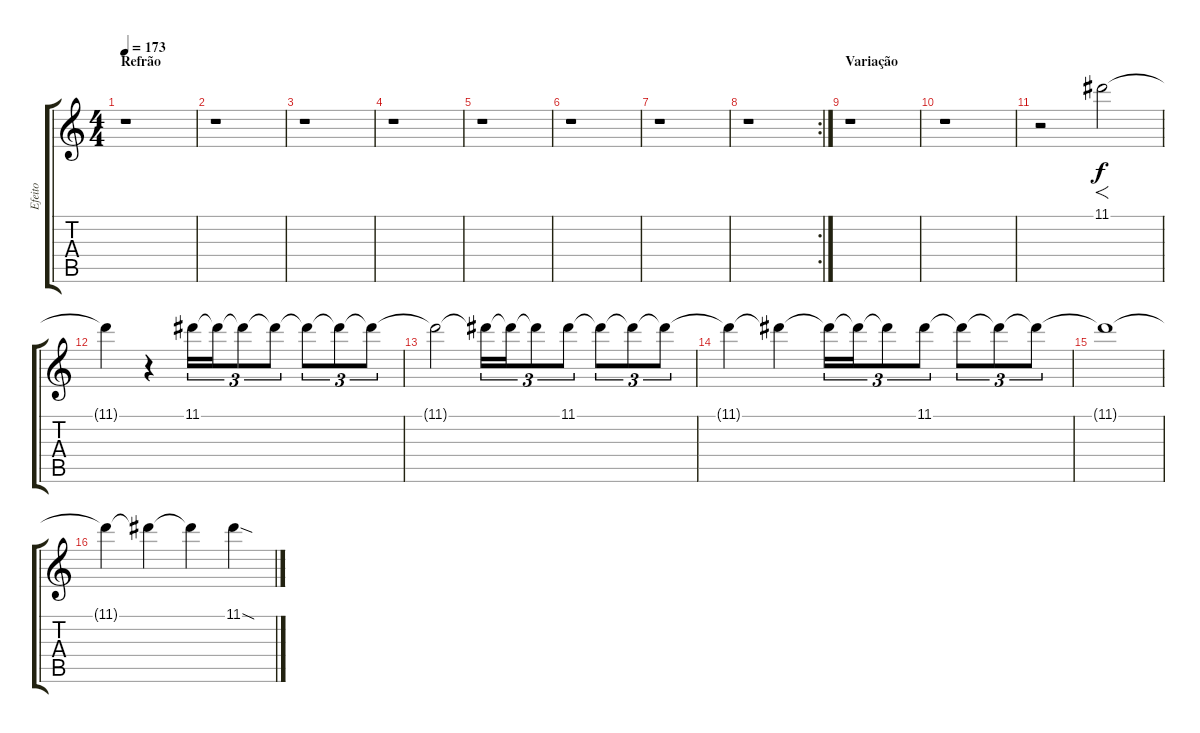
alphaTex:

\track ("Efeito" "Efeito") {instrument guitarharmonics}
\staff {score tabs}
\tuning (E4 B3 G3 D3 A2 E2) {hide}
\ts (4 4)
\section ("" "Refrão")
\tempo 173
\clef g2
\ks c
r.1{dy f} |
r.1 |
r.1 |
r.1 |
r.1 |
r.1 |
r.1 |
\rc 2
r.1 |
\section ("" "Variação")
r.1 |
r.1 |
r.2{volume 16} 11.1.2{f} |
11.1{t}.4 r.4 11.1.16{tu (3 2) volume 0 balance 13} 11.1{t}.16{tu (3 2) volume 16} 11.1{t}.8{tu (3 2) volume 16} 11.1{t}.8{tu (3 2) volume 0 balance 3} 11.1{t}.8{tu (3 2) volume 16} 11.1{t}.8{tu (3 2) volume 0 balance 13} 11.1{t}.8{tu (3 2) volume 8} |
11.1{t}.2{volume 16} 11.1{t}.16{tu (3 2)} 11.1{t}.16{tu (3 2)} 11.1{t}.8{tu (3 2)} 11.1.8{tu (3 2) volume 0 balance 3} 11.1{t}.8{tu (3 2) volume 16} 11.1{t}.8{tu (3 2) volume 0 balance 13} 11.1{t}.8{tu (3 2) volume 16} |
11.1{t}.4{volume 16} 11.1{t}.4 11.1{t}.16{tu (3 2)} 11.1{t}.16{tu (3 2)} 11.1{t}.8{tu (3 2)} 11.1.8{tu (3 2) volume 6 balance 3} 11.1{t}.8{tu (3 2) volume 16} 11.1{t}.8{tu (3 2) volume 6 balance 13} 11.1{t}.8{tu (3 2) volume 16} |
11.1{t}.1{volume 16} |
11.1{t}.4 11.1{t}.4{volume 0} 11.1{t}.4{volume 16} 11.1{sod}.4
